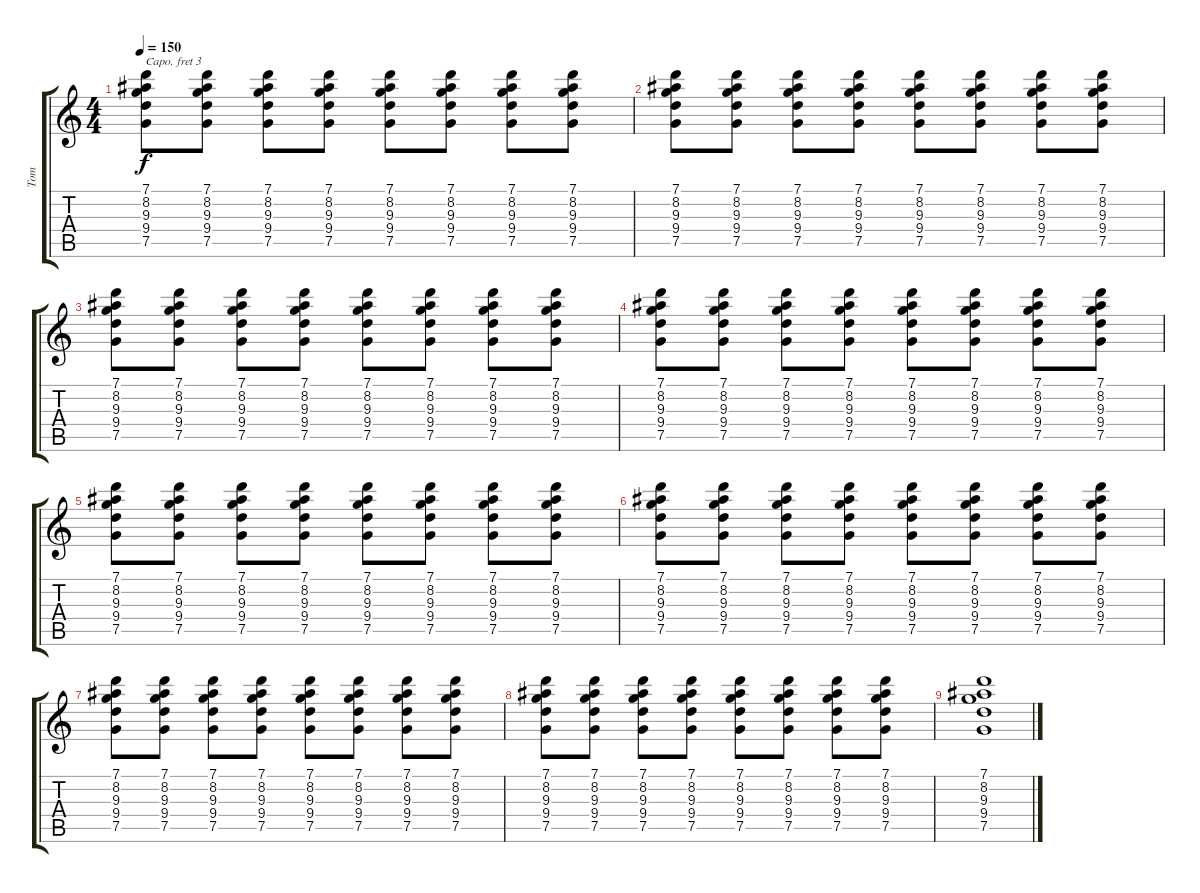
\track ("Tom" "Tom") {instrument electricguitarjazz}
\staff {score tabs}
\capo 3
\tuning (E4 B3 G3 D3 A2 E2) {hide}
\ts (4 4)
\tempo 150
\clef g2
\ks c
(7.1 8.2 9.3 9.4 7.5).8{dy f} (7.1 8.2 9.3 9.4 7.5).8 (7.1 8.2 9.3 9.4 7.5).8 (7.1 8.2 9.3 9.4 7.5).8 (7.1 8.2 9.3 9.4 7.5).8 (7.1 8.2 9.3 9.4 7.5).8 (7.1 8.2 9.3 9.4 7.5).8 (7.1 8.2 9.3 9.4 7.5).8 |
(7.1 8.2 9.3 9.4 7.5).8 (7.1 8.2 9.3 9.4 7.5).8 (7.1 8.2 9.3 9.4 7.5).8 (7.1 8.2 9.3 9.4 7.5).8 (7.1 8.2 9.3 9.4 7.5).8 (7.1 8.2 9.3 9.4 7.5).8 (7.1 8.2 9.3 9.4 7.5).8 (7.1 8.2 9.3 9.4 7.5).8 |
(7.1 8.2 9.3 9.4 7.5).8 (7.1 8.2 9.3 9.4 7.5).8 (7.1 8.2 9.3 9.4 7.5).8 (7.1 8.2 9.3 9.4 7.5).8 (7.1 8.2 9.3 9.4 7.5).8 (7.1 8.2 9.3 9.4 7.5).8 (7.1 8.2 9.3 9.4 7.5).8 (7.1 8.2 9.3 9.4 7.5).8 |
(7.1 8.2 9.3 9.4 7.5).8 (7.1 8.2 9.3 9.4 7.5).8 (7.1 8.2 9.3 9.4 7.5).8 (7.1 8.2 9.3 9.4 7.5).8 (7.1 8.2 9.3 9.4 7.5).8 (7.1 8.2 9.3 9.4 7.5).8 (7.1 8.2 9.3 9.4 7.5).8 (7.1 8.2 9.3 9.4 7.5).8 |
(7.1 8.2 9.3 9.4 7.5).8 (7.1 8.2 9.3 9.4 7.5).8 (7.1 8.2 9.3 9.4 7.5).8 (7.1 8.2 9.3 9.4 7.5).8 (7.1 8.2 9.3 9.4 7.5).8 (7.1 8.2 9.3 9.4 7.5).8 (7.1 8.2 9.3 9.4 7.5).8 (7.1 8.2 9.3 9.4 7.5).8 |
(7.1 8.2 9.3 9.4 7.5).8 (7.1 8.2 9.3 9.4 7.5).8 (7.1 8.2 9.3 9.4 7.5).8 (7.1 8.2 9.3 9.4 7.5).8 (7.1 8.2 9.3 9.4 7.5).8 (7.1 8.2 9.3 9.4 7.5).8 (7.1 8.2 9.3 9.4 7.5).8 (7.1 8.2 9.3 9.4 7.5).8 |
(7.1 8.2 9.3 9.4 7.5).8 (7.1 8.2 9.3 9.4 7.5).8 (7.1 8.2 9.3 9.4 7.5).8 (7.1 8.2 9.3 9.4 7.5).8 (7.1 8.2 9.3 9.4 7.5).8 (7.1 8.2 9.3 9.4 7.5).8 (7.1 8.2 9.3 9.4 7.5).8 (7.1 8.2 9.3 9.4 7.5).8 |
(7.1 8.2 9.3 9.4 7.5).8 (7.1 8.2 9.3 9.4 7.5).8 (7.1 8.2 9.3 9.4 7.5).8 (7.1 8.2 9.3 9.4 7.5).8 (7.1 8.2 9.3 9.4 7.5).8 (7.1 8.2 9.3 9.4 7.5).8 (7.1 8.2 9.3 9.4 7.5).8 (7.1 8.2 9.3 9.4 7.5).8 |
(7.1 8.2 9.3 9.4 7.5).1
